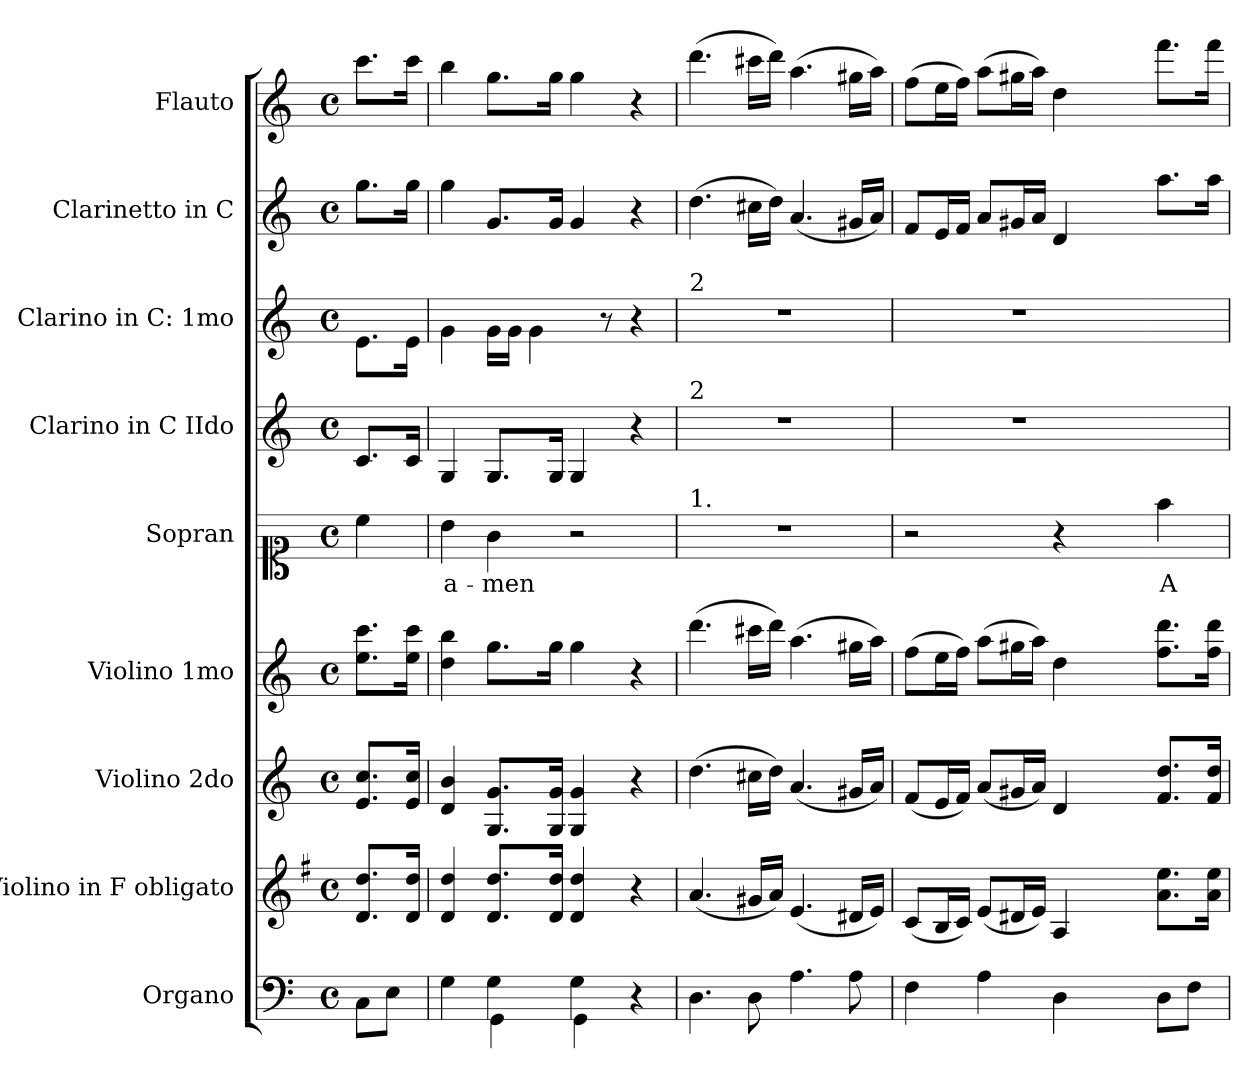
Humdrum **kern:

**kern	**kern	**kern	**kern	**kern	**text	**kern	**kern	**kern	**kern
*part9	*part8	*part7	*part6	*part5	*part5	*part4	*part3	*part2	*part1
*staff9	*staff8	*staff7	*staff6	*staff5	*staff5	*staff4	*staff3	*staff2	*staff1
*I"Organo	*I"Violino in F obligato	*I"Violino 2do	*I"Violino 1mo	*I"Sopran	*	*I"Clarino in C IIdo	*I"Clarino in C: 1mo	*I"Clarinetto in C	*I"Flauto
*I'org	*I'vl obl	*I'vl 2	*I'vl 1	*I'S	*	*I'clno 2	*I'clno 1	*I'cl	*I'fl
*clefF4	*clefG2	*clefG2	*clefG2	*clefC1	*	*clefG2	*clefG2	*clefG2	*clefG2
*	*ITrd4c7	*	*	*	*	*	*	*	*
*k[]	*k[]	*k[]	*k[]	*k[]	*	*k[]	*k[]	*k[]	*k[]
*C:	*C:	*C:	*C:	*C:	*	*C:	*C:	*C:	*C:
*M4/4	*M4/4	*M4/4	*M4/4	*M4/4	*	*M4/4	*M4/4	*M4/4	*M4/4
*met(c)	*met(c)	*met(c)	*met(c)	*met(c)	*	*met(c)	*met(c)	*met(c)	*met(c)
=	=	=	=	=	=	=	=	=	=
8C\L	8.G/ 8.g/L	8.e/ 8.cc/L	8.ee\ 8.ccc\L	4cc\	.	8.c/L	8.e\L	8.gg\L	8.ccc\L
8E\J	.	.	.	.	.	.	.	.	.
.	16G/ 16g/Jk	16e/ 16cc/Jk	16ee\ 16ccc\Jk	.	.	16c/Jk	16e\Jk	16gg\Jk	16ccc\Jk
=48	=48	=48	=48	=48	=48	=48	=48	=48	=48
*^	*	*	*	*	*	*	*	*	*
4G\	4ryy	4G/ 4g/	4d/ 4b/	4dd\ 4bb\	4b\	a-	4G/	4g\	4gg\	4bb\
4G\	4GG\	8.G/ 8.g/L	8.G/ 8.g/L	8.gg\L	4g\	-men	8.G/L	16g\LL	8.g/L	8.gg\L
.	.	.	.	.	.	.	.	16g\JJ	.	.
.	.	.	.	.	.	.	.	4g\	.	.
.	.	16G/ 16g/Jk	16G/ 16g/Jk	16gg\Jk	.	.	16G/Jk	.	16g/Jk	16gg\Jk
4G\	4GG\	4G/ 4g/	4G/ 4g/	4gg\	2r	.	4G/	.	4g/	4gg\
.	.	.	.	.	.	.	.	8r	.	.
4r	4ryy	4r	4r	4r	.	.	4r	4r	4r	4r
=49	=49	=49	=49	=49	=49	=49	=49	=49	=49	=49
!	!	!	!	!	!	!	!	!LO:TX:a:t=2	!	!
!	!	!	!	!	!	!	!LO:TX:a:t=2	!	!	!
!	!	!	!	!	!LO:TX:a:t=1.	!	!	!	!	!
!LO:TX:a:i:t=uniso&colon;	!	!	!	!	!	!	!	!	!	!
*v	*v	*	*	*	*	*	*	*	*	*
4.D\	(4.d/	(4.dd\	(4.ddd\	1r	.	1r	1r	(4.dd\	(4.ddd\
8D\	16c#X/LL	16cc#X\LL	16ccc#X\LL	.	.	.	.	16cc#X\LL	16ccc#X\LL
.	16d/JJ)	16dd\JJ)	16ddd\JJ)	.	.	.	.	16dd\JJ)	16ddd\JJ)
4.A\	(4.A/	(4.a/	(4.aa\	.	.	.	.	(4.a/	(4.aa\
8A\	16G#X/LL	16g#X/LL	16gg#X\LL	.	.	.	.	16g#X/LL	16gg#X\LL
.	16A/JJ)	16a/JJ)	16aa\JJ)	.	.	.	.	16a/JJ)	16aa\JJ)
=50	=50	=50	=50	=50	=50	=50	=50	=50	=50
4F\	(8F/L	(8f/L	(8ff\L	2r	.	1r	1r	8f/L	(8ff\L
.	16E/L	16e/L	16ee\L	.	.	.	.	16e/L	16ee\L
.	16F/JJ)	16f/JJ)	16ff\JJ)	.	.	.	.	16f/JJ	16ff\JJ)
4A\	(8A/L	(8a/L	(8aa\L	.	.	.	.	8a/L	(8aa\L
.	16G#X/L	16g#X/L	16gg#X\L	.	.	.	.	16g#X/L	16gg#X\L
.	16A/JJ)	16a/JJ)	16aa\JJ)	.	.	.	.	16a/JJ	16aa\JJ)
4D\	4D/	4d/	4dd\	4r	.	.	.	4d/	4dd\
4ryy	4ryy	4ryy	4ryy	4ryy	.	.	.	4ryy	4ryy
=-	=-	=-	=-	=-	=-	=-	=-	=-	=-
8D\L	8.d\ 8.a\L	8.f/ 8.dd/L	8.ff\ 8.ddd\L	4ff\	A-	4ryy	4ryy	8.aa\L	8.fff\L
8F\J	.	.	.	.	.	.	.	.	.
.	16d\ 16a\Jk	16f/ 16dd/Jk	16ff\ 16ddd\Jk	.	.	.	.	16aa\Jk	16fff\Jk
=	=	=	=	=	=	=	=	=	=
*-	*-	*-	*-	*-	*-	*-	*-	*-	*-
